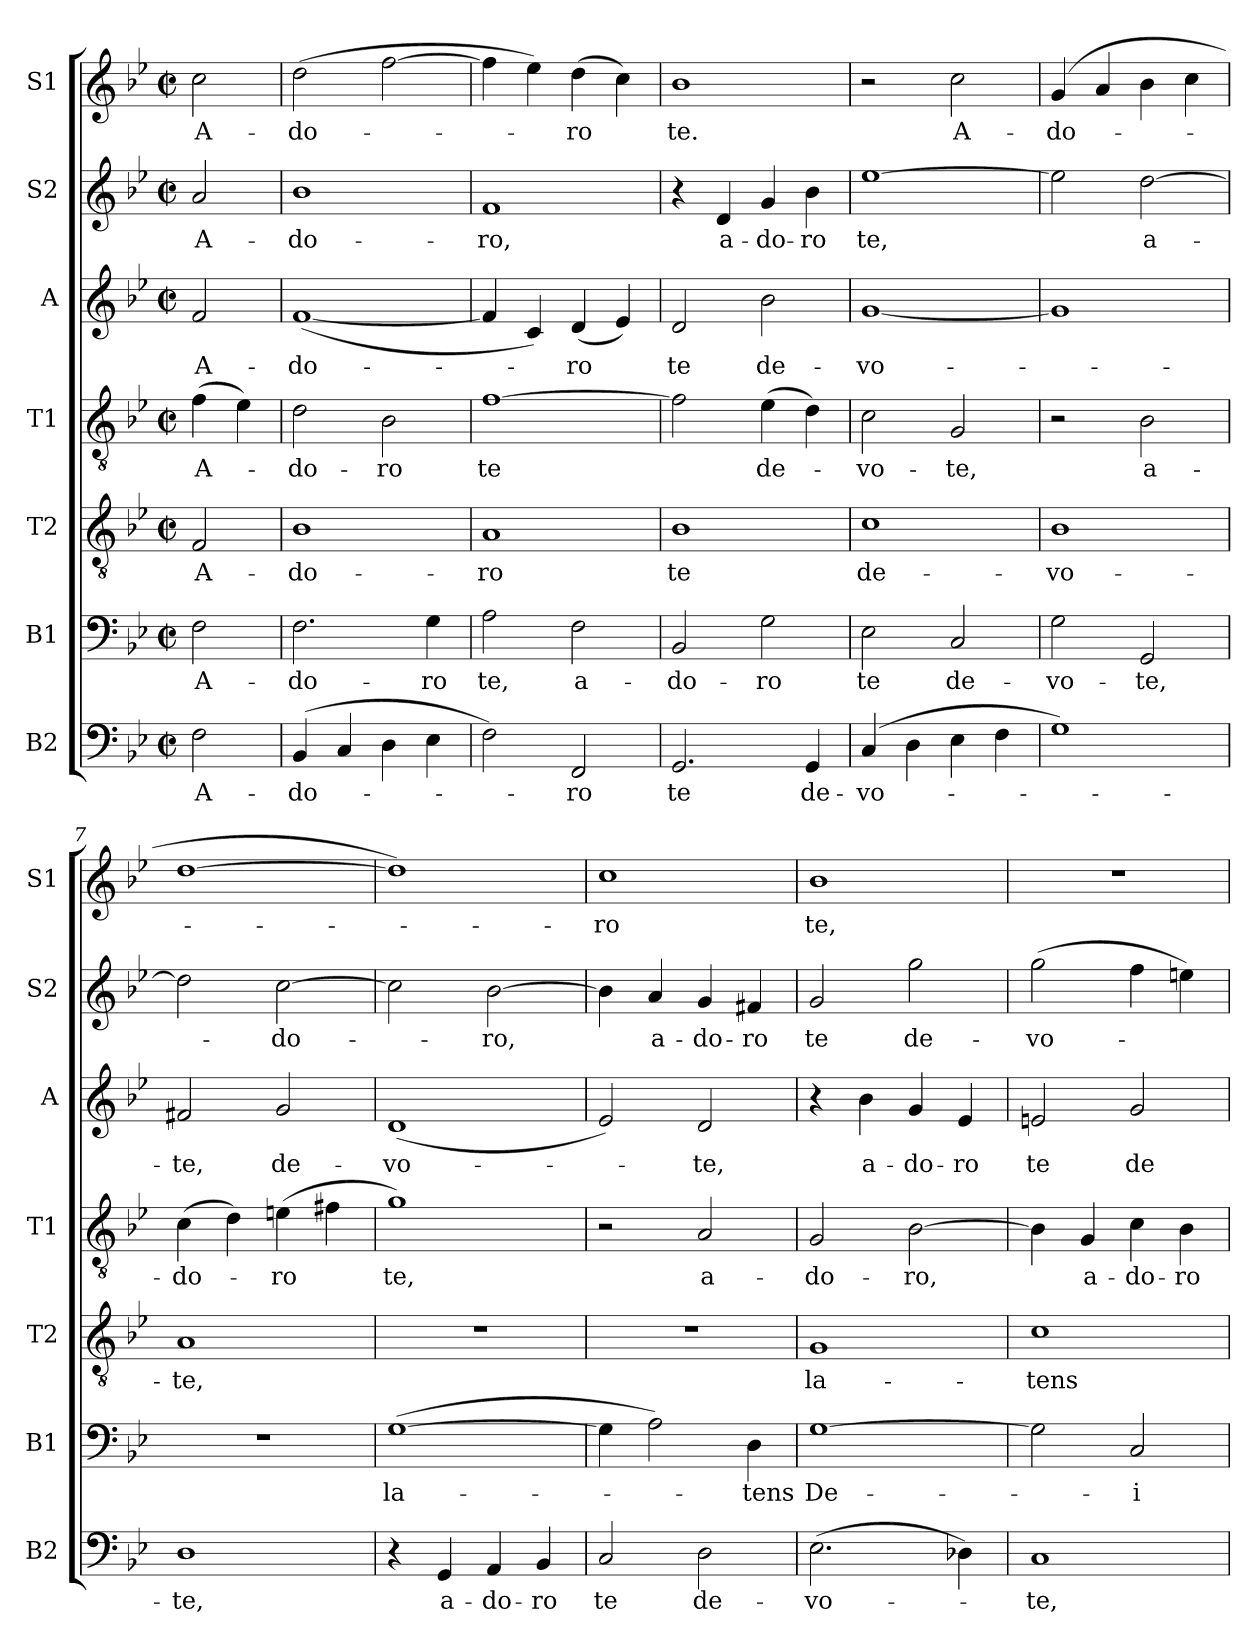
**kern	**text	**kern	**text	**kern	**text	**kern	**text	**kern	**text	**kern	**text	**kern	**text
*part7	*part7	*part6	*part6	*part5	*part5	*part4	*part4	*part3	*part3	*part2	*part2	*part1	*part1
*staff7	*staff7	*staff6	*staff6	*staff5	*staff5	*staff4	*staff4	*staff3	*staff3	*staff2	*staff2	*staff1	*staff1
*I"B2	*	*I"B1	*	*I"T2	*	*I"T1	*	*I"A	*	*I"S2	*	*I"S1	*
*I'B2	*	*I'B1	*	*I'T2	*	*I'T1	*	*I'A	*	*I'S2	*	*I'S1	*
*clefF4	*	*clefF4	*	*clefGv2	*	*clefGv2	*	*clefG2	*	*clefG2	*	*clefG2	*
*k[b-e-]	*	*k[b-e-]	*	*k[b-e-]	*	*k[b-e-]	*	*k[b-e-]	*	*k[b-e-]	*	*k[b-e-]	*
*M2/2	*	*M2/2	*	*M2/2	*	*M2/2	*	*M2/2	*	*M2/2	*	*M2/2	*
*met(c|)	*	*met(c|)	*	*met(c|)	*	*met(c|)	*	*met(c|)	*	*met(c|)	*	*met(c|)	*
=1	=1	=1	=1	=1	=1	=1	=1	=1	=1	=1	=1	=1	=1
!	!LO:LY:b	!	!LO:LY:b	!	!LO:LY:b	!	!LO:LY:b	!	!LO:LY:b	!	!LO:LY:b	!	!LO:LY:b
2F\	A-	2F\	A-	2F/	A-	(>4f\	A-	2f/	A-	2a/	A-	2cc\	A-
.	.	.	.	.	.	4e-\)	.	.	.	.	.	.	.
=2	=2	=2	=2	=2	=2	=2	=2	=2	=2	=2	=2	=2	=2
!	!LO:LY:b	!	!LO:LY:b	!	!LO:LY:b	!	!LO:LY:b	!	!LO:LY:b	!	!LO:LY:b	!	!LO:LY:b
(>4BB-/	-do-	2.F\	-do-	1B-	-do-	2d\	-do-	(<[1f	-do-	1b-	-do-	(>2dd\	-do-
4C/	.	.	.	.	.	.	.	.	.	.	.	.	.
!	!	!	!	!	!	!	!LO:LY:b	!	!	!	!	!	!
4D\	.	.	.	.	.	2B-\	-ro	.	.	.	.	[2ff\	.
!	!	!	!LO:LY:b	!	!	!	!	!	!	!	!	!	!
4E-\	.	4G\	-ro	.	.	.	.	.	.	.	.	.	.
=3	=3	=3	=3	=3	=3	=3	=3	=3	=3	=3	=3	=3	=3
!	!	!	!LO:LY:b	!	!LO:LY:b	!	!LO:LY:b	!	!	!	!LO:LY:b	!	!
2F\)	.	2A\	te,	1A	-ro	[1f	te	4f/]	.	1f	-ro,	4ff\]	.
.	.	.	.	.	.	.	.	4c/)	.	.	.	4ee-\)	.
!	!LO:LY:b	!	!LO:LY:b	!	!	!	!	!	!LO:LY:b	!	!	!	!LO:LY:b
2FF/	-ro	2F\	a-	.	.	.	.	(<4d/	-ro	.	.	(>4dd\	-ro
.	.	.	.	.	.	.	.	4e-/)	.	.	.	4cc\)	.
=4	=4	=4	=4	=4	=4	=4	=4	=4	=4	=4	=4	=4	=4
!	!LO:LY:b	!	!LO:LY:b	!	!LO:LY:b	!	!	!	!LO:LY:b	!	!	!	!LO:LY:b
2.GG/	te	2BB-/	-do-	1B-	te	2f\]	.	2d/	te	4r	.	1b-	te.
!	!	!	!	!	!	!	!	!	!	!	!LO:LY:b	!	!
.	.	.	.	.	.	.	.	.	.	4d/	a-	.	.
!	!	!	!LO:LY:b	!	!	!	!LO:LY:b	!	!LO:LY:b	!	!LO:LY:b	!	!
.	.	2G\	-ro	.	.	(>4e-\	de-	2b-\	de-	4g/	-do-	.	.
!	!LO:LY:b	!	!	!	!	!	!	!	!	!	!LO:LY:b	!	!
4GG/	de-	.	.	.	.	4d\)	.	.	.	4b-\	-ro	.	.
=5	=5	=5	=5	=5	=5	=5	=5	=5	=5	=5	=5	=5	=5
!	!LO:LY:b	!	!LO:LY:b	!	!LO:LY:b	!	!LO:LY:b	!	!LO:LY:b	!	!LO:LY:b	!	!
(>4C/	-vo-	2E-\	te	1c	de-	2c\	-vo-	[1g	-vo-	[1ee-	te,	2r	.
4D\	.	.	.	.	.	.	.	.	.	.	.	.	.
!	!	!	!LO:LY:b	!	!	!	!LO:LY:b	!	!	!	!	!	!LO:LY:b
4E-\	.	2C/	de-	.	.	2G/	-te,	.	.	.	.	2cc\	A-
4F\	.	.	.	.	.	.	.	.	.	.	.	.	.
=6	=6	=6	=6	=6	=6	=6	=6	=6	=6	=6	=6	=6	=6
!	!	!	!LO:LY:b	!	!LO:LY:b	!	!	!	!	!	!	!	!LO:LY:b
1G)	.	2G\	-vo-	1B-	-vo-	2r	.	1g]	.	2ee-\]	.	(>4g/	-do-
.	.	.	.	.	.	.	.	.	.	.	.	4a/	.
!	!	!	!LO:LY:b	!	!	!	!LO:LY:b	!	!	!	!LO:LY:b	!	!
.	.	2GG/	-te,	.	.	2B-\	a-	.	.	[2dd\	a-	4b-\	.
.	.	.	.	.	.	.	.	.	.	.	.	4cc\	.
=7	=7	=7	=7	=7	=7	=7	=7	=7	=7	=7	=7	=7	=7
!	!LO:LY:b	!	!	!	!LO:LY:b	!	!LO:LY:b	!	!LO:LY:b	!	!	!	!
1D	-te,	1r	.	1A	-te,	(>4c\	-do-	2f#X/	-te,	2dd\]	.	[1dd	.
.	.	.	.	.	.	4d\)	.	.	.	.	.	.	.
!	!	!	!	!	!	!	!LO:LY:b	!	!LO:LY:b	!	!LO:LY:b	!	!
.	.	.	.	.	.	(>4en\	-ro	2g/	de-	[2cc\	-do-	.	.
.	.	.	.	.	.	4f#X\	.	.	.	.	.	.	.
=8	=8	=8	=8	=8	=8	=8	=8	=8	=8	=8	=8	=8	=8
!	!	!	!LO:LY:b	!	!	!	!LO:LY:b	!	!LO:LY:b	!	!	!	!
4r	.	(>[1G	la-	1r	.	1g)	te,	(<1d	-vo-	2cc\]	.	1dd])	.
!	!LO:LY:b	!	!	!	!	!	!	!	!	!	!	!	!
4GG/	a-	.	.	.	.	.	.	.	.	.	.	.	.
!	!LO:LY:b	!	!	!	!	!	!	!	!	!	!LO:LY:b	!	!
4AA/	-do-	.	.	.	.	.	.	.	.	[2b-\	-ro,	.	.
!	!LO:LY:b	!	!	!	!	!	!	!	!	!	!	!	!
4BB-/	-ro	.	.	.	.	.	.	.	.	.	.	.	.
=9	=9	=9	=9	=9	=9	=9	=9	=9	=9	=9	=9	=9	=9
!	!LO:LY:b	!	!	!	!	!	!	!	!	!	!	!	!LO:LY:b
2C/	te	4G\]	.	1r	.	2r	.	2e-/)	.	4b-\]	.	1cc	-ro
!	!	!	!	!	!	!	!	!	!	!	!LO:LY:b	!	!
.	.	2A\)	.	.	.	.	.	.	.	4a/	a-	.	.
!	!LO:LY:b	!	!	!	!	!	!LO:LY:b	!	!LO:LY:b	!	!LO:LY:b	!	!
2D\	de-	.	.	.	.	2A/	a-	2d/	-te,	4g/	-do-	.	.
!	!	!	!LO:LY:b	!	!	!	!	!	!	!	!LO:LY:b	!	!
.	.	4D\	-tens	.	.	.	.	.	.	4f#X/	-ro	.	.
=10	=10	=10	=10	=10	=10	=10	=10	=10	=10	=10	=10	=10	=10
!	!LO:LY:b	!	!LO:LY:b	!	!LO:LY:b	!	!LO:LY:b	!	!	!	!LO:LY:b	!	!LO:LY:b
(>2.E-\	-vo-	[1G	De-	1G	la-	2G/	-do-	4r	.	2g/	te	1b-	te,
!	!	!	!	!	!	!	!	!	!LO:LY:b	!	!	!	!
.	.	.	.	.	.	.	.	4b-\	a-	.	.	.	.
!	!	!	!	!	!	!	!LO:LY:b	!	!LO:LY:b	!	!LO:LY:b	!	!
.	.	.	.	.	.	[2B-\	-ro,	4g/	-do-	2gg\	de-	.	.
!	!	!	!	!	!	!	!	!	!LO:LY:b	!	!	!	!
4D-X\)	.	.	.	.	.	.	.	4e-/	-ro	.	.	.	.
!!LO:PB:g=z
=11	=11	=11	=11	=11	=11	=11	=11	=11	=11	=11	=11	=11	=11
!	!LO:LY:b	!	!	!	!LO:LY:b	!	!	!	!LO:LY:b	!	!LO:LY:b	!	!
1C	-te,	2G\]	.	1c	-tens	4B-\]	.	2en/	te	(>2gg\	-vo-	1r	.
!	!	!	!	!	!	!	!LO:LY:b	!	!	!	!	!	!
.	.	.	.	.	.	4G/	a-	.	.	.	.	.	.
!	!	!	!LO:LY:b	!	!	!	!LO:LY:b	!	!LO:LY:b	!	!	!	!
.	.	2C/	-i-	.	.	4c\	-do-	2g/	de-	4ff\	.	.	.
!	!	!	!	!	!	!	!LO:LY:b	!	!	!	!	!	!
.	.	.	.	.	.	4B-\	-ro	.	.	4een\)	.	.	.
=	=	=	=	=	=	=	=	=	=	=	=	=	=
*-	*-	*-	*-	*-	*-	*-	*-	*-	*-	*-	*-	*-	*-
